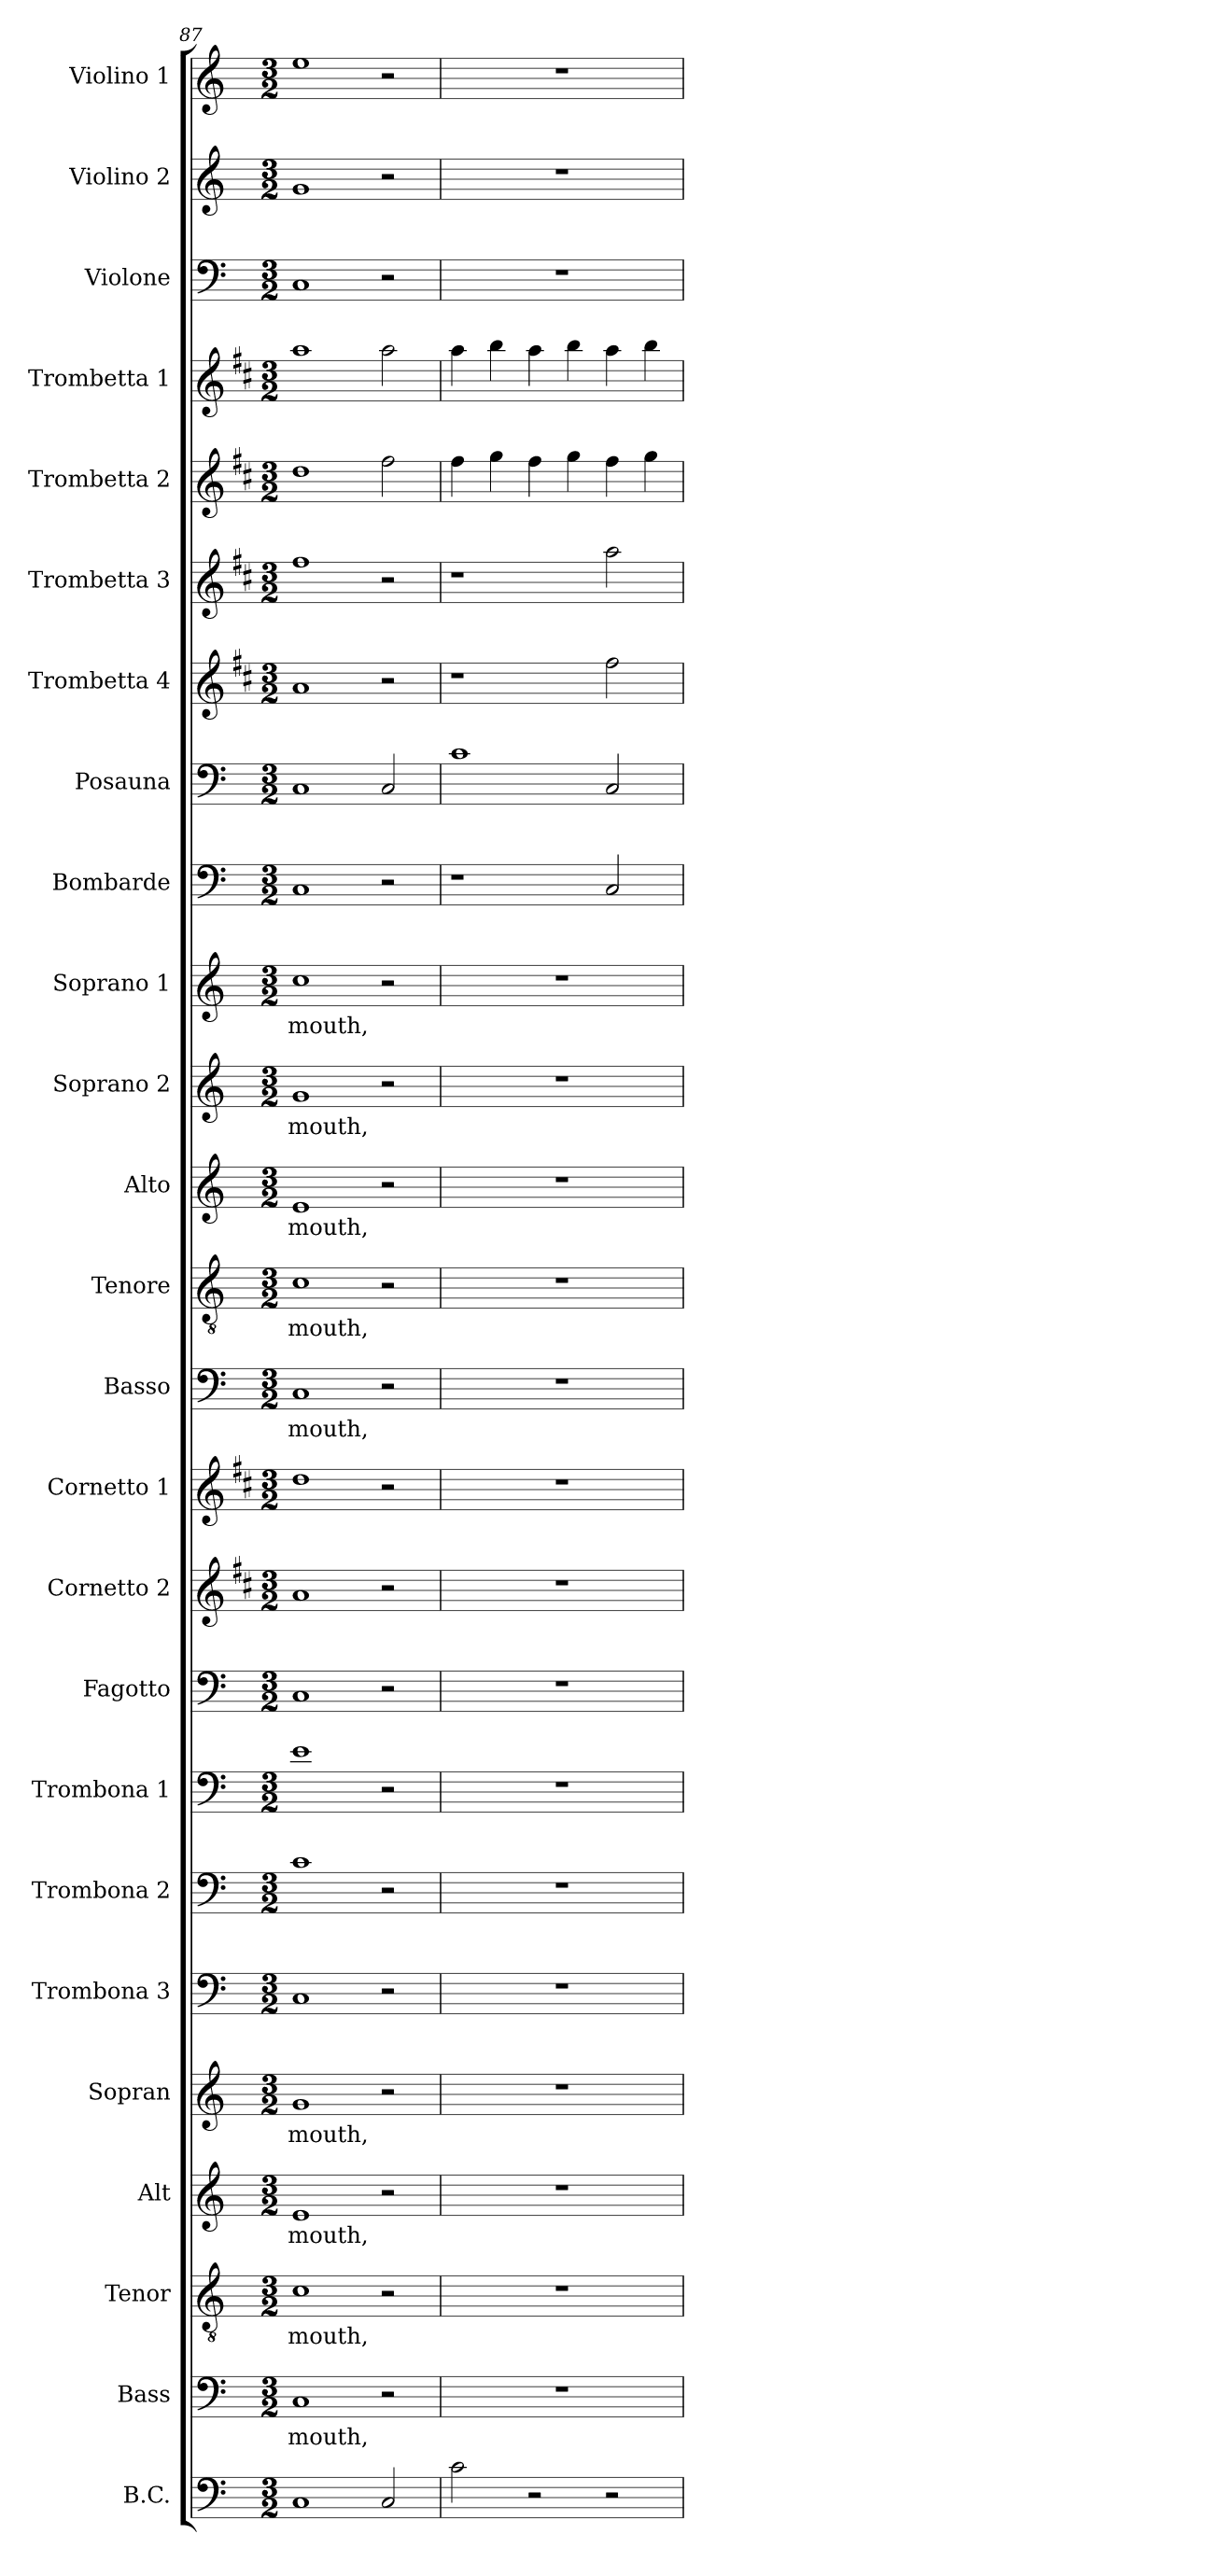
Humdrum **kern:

**kern	**kern	**text	**kern	**text	**kern	**text	**kern	**text	**kern	**kern	**kern	**kern	**kern	**kern	**kern	**text	**kern	**text	**kern	**text	**kern	**text	**kern	**text	**kern	**kern	**kern	**kern	**kern	**kern	**kern	**kern	**kern
*part25	*part24	*part24	*part23	*part23	*part22	*part22	*part21	*part21	*part20	*part19	*part18	*part17	*part16	*part15	*part14	*part14	*part13	*part13	*part12	*part12	*part11	*part11	*part10	*part10	*part9	*part8	*part7	*part6	*part5	*part4	*part3	*part2	*part1
*staff25	*staff24	*staff24	*staff23	*staff23	*staff22	*staff22	*staff21	*staff21	*staff20	*staff19	*staff18	*staff17	*staff16	*staff15	*staff14	*staff14	*staff13	*staff13	*staff12	*staff12	*staff11	*staff11	*staff10	*staff10	*staff9	*staff8	*staff7	*staff6	*staff5	*staff4	*staff3	*staff2	*staff1
*I"B.C.	*I"Bass	*	*I"Tenor	*	*I"Alt	*	*I"Sopran	*	*I"Trombona 3	*I"Trombona 2	*I"Trombona 1	*I"Fagotto	*I"Cornetto 2	*I"Cornetto 1	*I"Basso	*	*I"Tenore	*	*I"Alto	*	*I"Soprano 2	*	*I"Soprano 1	*	*I"Bombarde	*I"Posauna	*I"Trombetta 4	*I"Trombetta 3	*I"Trombetta 2	*I"Trombetta 1	*I"Violone	*I"Violino 2	*I"Violino 1
*I'B.C.	*I'B.	*	*I'T.	*	*I'A.	*	*I'S.	*	*I'Tbn. 2	*I'Tbn. 2	*I'Tbn. 1	*I'Fag.	*I'Cor. 2	*I'Cor. 1	*I'B.	*	*I'T.	*	*I'A.	*	*I'S.	*	*I'S.	*	*	*	*	*	*	*	*	*I'Vl. 2	*I'Vl. 1
*clefF4	*clefF4	*	*clefGv2	*	*clefG2	*	*clefG2	*	*clefF4	*clefF4	*clefF4	*clefF4	*clefG2	*clefG2	*clefF4	*	*clefGv2	*	*clefG2	*	*clefG2	*	*clefG2	*	*clefF4	*clefF4	*clefG2	*clefG2	*clefG2	*clefG2	*clefF4	*clefG2	*clefG2
*	*	*	*ITrd7c12	*	*	*	*	*	*	*	*	*	*ITrd1c2	*ITrd1c2	*	*	*ITrd7c12	*	*	*	*	*	*	*	*	*	*ITrd1c2	*ITrd1c2	*ITrd1c2	*ITrd1c2	*	*	*
*k[]	*k[]	*	*k[]	*	*k[]	*	*k[]	*	*k[]	*k[]	*k[]	*k[]	*k[]	*k[]	*k[]	*	*k[]	*	*k[]	*	*k[]	*	*k[]	*	*k[]	*k[]	*k[]	*k[]	*k[]	*k[]	*k[]	*k[]	*k[]
*C:	*C:	*	*C:	*	*C:	*	*C:	*	*C:	*C:	*C:	*C:	*C:	*C:	*C:	*	*C:	*	*C:	*	*C:	*	*C:	*	*C:	*C:	*C:	*C:	*C:	*C:	*C:	*C:	*C:
*M3/2	*M3/2	*	*M3/2	*	*M3/2	*	*M3/2	*	*M3/2	*M3/2	*M3/2	*M3/2	*M3/2	*M3/2	*M3/2	*	*M3/2	*	*M3/2	*	*M3/2	*	*M3/2	*	*M3/2	*M3/2	*M3/2	*M3/2	*M3/2	*M3/2	*M3/2	*M3/2	*M3/2
=87	=87	=87	=87	=87	=87	=87	=87	=87	=87	=87	=87	=87	=87	=87	=87	=87	=87	=87	=87	=87	=87	=87	=87	=87	=87	=87	=87	=87	=87	=87	=87	=87	=87
!	!	!LO:LY:b:color=#000000	!	!	!	!	!	!	!	!	!	!	!	!	!	!	!	!	!	!	!	!	!	!	!	!	!	!	!	!	!	!	!
!	!	!	!	!LO:LY:b:color=#000000	!	!	!	!	!	!	!	!	!	!	!	!	!	!	!	!	!	!	!	!	!	!	!	!	!	!	!	!	!
!	!	!	!	!	!	!LO:LY:b:color=#000000	!	!	!	!	!	!	!	!	!	!	!	!	!	!	!	!	!	!	!	!	!	!	!	!	!	!	!
!	!	!	!	!	!	!	!	!LO:LY:b:color=#000000	!	!	!	!	!	!	!	!	!	!	!	!	!	!	!	!	!	!	!	!	!	!	!	!	!
!	!	!	!	!	!	!	!	!	!	!	!	!	!	!	!	!LO:LY:b:color=#000000	!	!	!	!	!	!	!	!	!	!	!	!	!	!	!	!	!
!	!	!	!	!	!	!	!	!	!	!	!	!	!	!	!	!	!	!LO:LY:b:color=#000000	!	!	!	!	!	!	!	!	!	!	!	!	!	!	!
!	!	!	!	!	!	!	!	!	!	!	!	!	!	!	!	!	!	!	!	!LO:LY:b:color=#000000	!	!	!	!	!	!	!	!	!	!	!	!	!
!	!	!	!	!	!	!	!	!	!	!	!	!	!	!	!	!	!	!	!	!	!	!LO:LY:b:color=#000000	!	!	!	!	!	!	!	!	!	!	!
!	!	!	!	!	!	!	!	!	!	!	!	!	!	!	!	!	!	!	!	!	!	!	!	!LO:LY:b:color=#000000	!	!	!	!	!	!	!	!	!
1Ci	1Ci	mouth,	1Ci	mouth,	1ei	mouth,	1gi	mouth,	1Ci	1ci	1ei	1Ci	1gi	1cci	1Ci	mouth,	1Ci	mouth,	1ei	mouth,	1gi	mouth,	1cci	mouth,	1Ci	1Ci	1gi	1eei	1cci	1ggi	1Ci	1gi	1eei
2Ci/	2r	.	2r	.	2r	.	2r	.	2r	2r	2r	2r	2r	2r	2r	.	2r	.	2r	.	2r	.	2r	.	2r	2Ci/	2r	2r	2eei\	2ggi\	2r	2r	2r
=88	=88	=88	=88	=88	=88	=88	=88	=88	=88	=88	=88	=88	=88	=88	=88	=88	=88	=88	=88	=88	=88	=88	=88	=88	=88	=88	=88	=88	=88	=88	=88	=88	=88
!	!LO:N:vis=1	!	!LO:N:vis=1	!	!LO:N:vis=1	!	!LO:N:vis=1	!	!LO:N:vis=1	!LO:N:vis=1	!LO:N:vis=1	!LO:N:vis=1	!LO:N:vis=1	!LO:N:vis=1	!LO:N:vis=1	!	!LO:N:vis=1	!	!LO:N:vis=1	!	!LO:N:vis=1	!	!LO:N:vis=1	!	!	!	!	!	!	!	!LO:N:vis=1	!LO:N:vis=1	!LO:N:vis=1
2ci\	1.r	.	1.r	.	1.r	.	1.r	.	1.r	1.r	1.r	1.r	1.r	1.r	1.r	.	1.r	.	1.r	.	1.r	.	1.r	.	1r	1ci	1r	1r	4eei\	4ggi\	1.r	1.r	1.r
.	.	.	.	.	.	.	.	.	.	.	.	.	.	.	.	.	.	.	.	.	.	.	.	.	.	.	.	.	4ffi\	4aai\	.	.	.
2r	.	.	.	.	.	.	.	.	.	.	.	.	.	.	.	.	.	.	.	.	.	.	.	.	.	.	.	.	4eei\	4ggi\	.	.	.
.	.	.	.	.	.	.	.	.	.	.	.	.	.	.	.	.	.	.	.	.	.	.	.	.	.	.	.	.	4ffi\	4aai\	.	.	.
2r	.	.	.	.	.	.	.	.	.	.	.	.	.	.	.	.	.	.	.	.	.	.	.	.	2Ci/	2Ci/	2eei\	2ggi\	4eei\	4ggi\	.	.	.
.	.	.	.	.	.	.	.	.	.	.	.	.	.	.	.	.	.	.	.	.	.	.	.	.	.	.	.	.	4ffi\	4aai\	.	.	.
=	=	=	=	=	=	=	=	=	=	=	=	=	=	=	=	=	=	=	=	=	=	=	=	=	=	=	=	=	=	=	=	=	=
*-	*-	*-	*-	*-	*-	*-	*-	*-	*-	*-	*-	*-	*-	*-	*-	*-	*-	*-	*-	*-	*-	*-	*-	*-	*-	*-	*-	*-	*-	*-	*-	*-	*-
